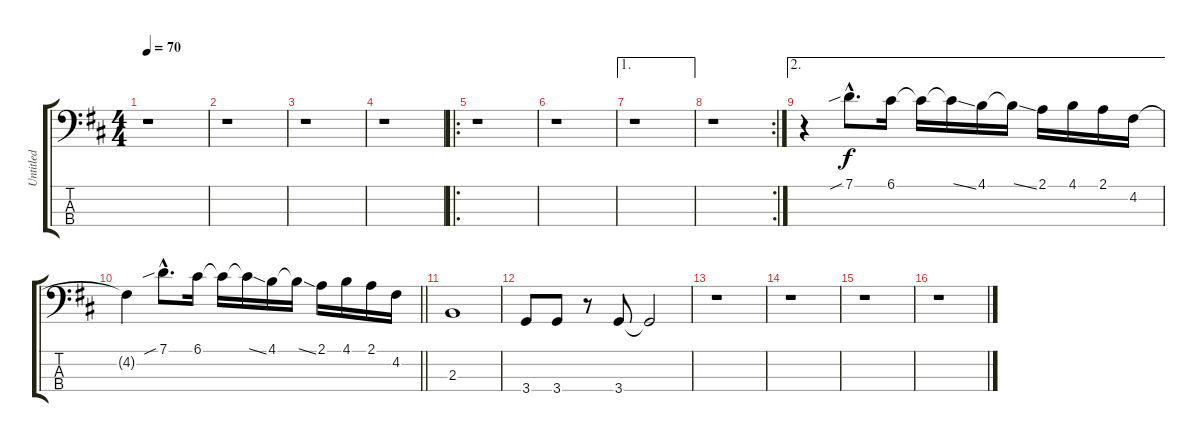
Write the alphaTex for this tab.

\track ("Untitled" "Untitled") {instrument electricbassfinger}
\staff {score tabs}
\tuning (G2 D2 A1 E1) {hide}
\ts (4 4)
\tempo 70
\clef f4
\ks d
r.1{dy f instrument electricbassfinger} |
r.1 |
r.1 |
r.1 |
\ro
r.1 |
r.1 |
\ae 1
r.1 |
\rc 2
r.1 |
\ae 2
r.4 7.1{sib hac}.8{d} 6.1.16 6.1{t}.16 6.1{ss t}.16 4.1.16 4.1{ss t}.16 2.1.16 4.1.16 2.1.16 4.2.16 |
\barLineRight lightlight
4.2{t}.4 7.1{sib hac}.8{d} 6.1.16 6.1{t}.16 6.1{ss t}.16 4.1.16 4.1{ss t}.16 2.1.16 4.1.16 2.1.16 4.2.16 |
2.3.1 |
3.4.8 3.4.8 r.8 3.4.8 3.4{t}.2 |
r.1 |
r.1 |
r.1 |
r.1
